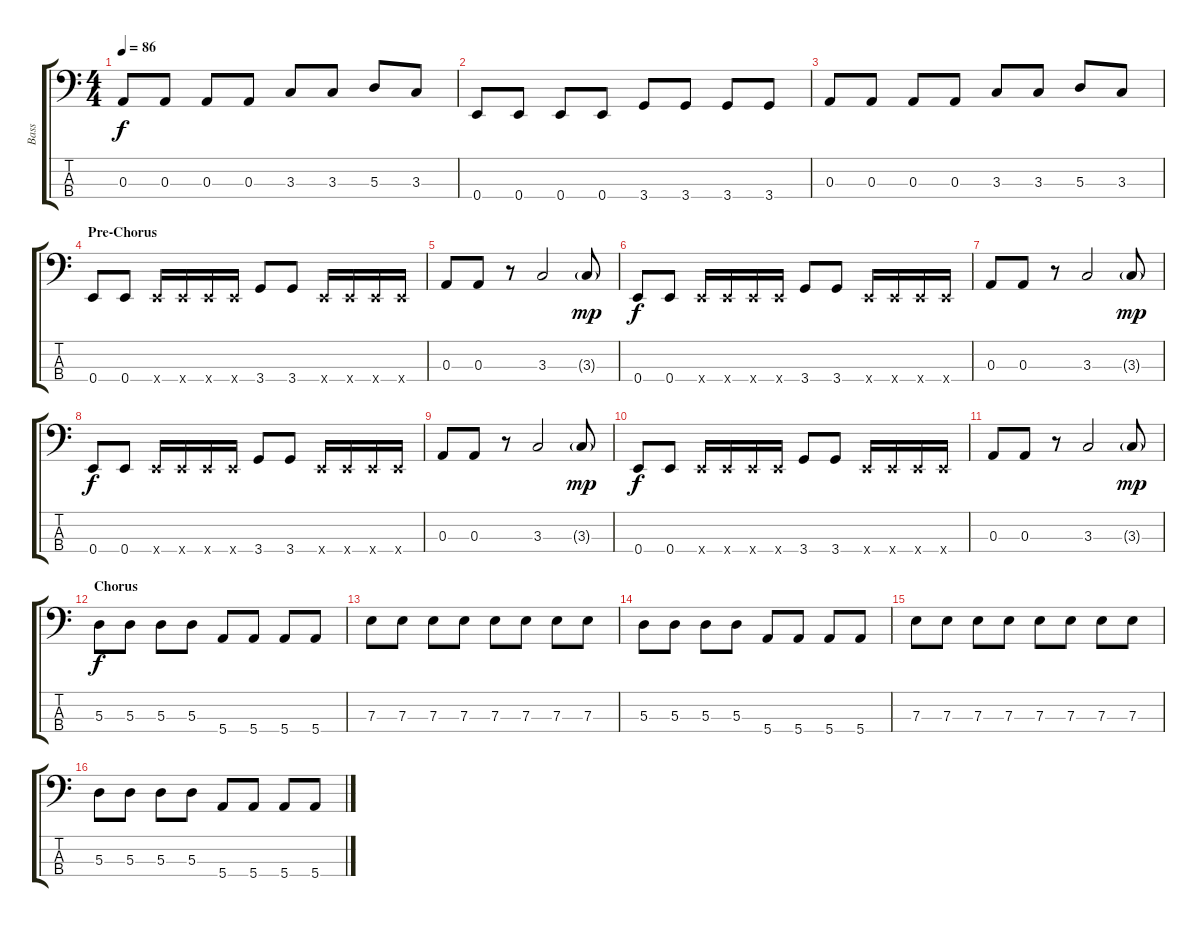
\track ("Bass" "Bass") {instrument electricbassfinger}
\staff {score tabs}
\tuning (G2 D2 A1 E1) {hide}
\ts (4 4)
\tempo 86
\clef f4
\ks c
0.3.8{dy f} 0.3.8 0.3.8 0.3.8 3.3.8 3.3.8 5.3.8 3.3.8 |
0.4.8 0.4.8 0.4.8 0.4.8 3.4.8 3.4.8 3.4.8 3.4.8 |
0.3.8 0.3.8 0.3.8 0.3.8 3.3.8 3.3.8 5.3.8 3.3.8 |
\section ("" "Pre-Chorus")
0.4.8 0.4.8 0.4{x}.16 0.4{x}.16 0.4{x}.16 0.4{x}.16 3.4.8 3.4.8 0.4{x}.16 0.4{x}.16 0.4{x}.16 0.4{x}.16 |
0.3.8 0.3.8 r.8 3.3.2 3.3{g}.8{dy mp} |
0.4.8{dy f} 0.4.8 0.4{x}.16 0.4{x}.16 0.4{x}.16 0.4{x}.16 3.4.8 3.4.8 0.4{x}.16 0.4{x}.16 0.4{x}.16 0.4{x}.16 |
0.3.8 0.3.8 r.8 3.3.2 3.3{g}.8{dy mp} |
0.4.8{dy f} 0.4.8 0.4{x}.16 0.4{x}.16 0.4{x}.16 0.4{x}.16 3.4.8 3.4.8 0.4{x}.16 0.4{x}.16 0.4{x}.16 0.4{x}.16 |
0.3.8 0.3.8 r.8 3.3.2 3.3{g}.8{dy mp} |
0.4.8{dy f} 0.4.8 0.4{x}.16 0.4{x}.16 0.4{x}.16 0.4{x}.16 3.4.8 3.4.8 0.4{x}.16 0.4{x}.16 0.4{x}.16 0.4{x}.16 |
0.3.8 0.3.8 r.8 3.3.2 3.3{g}.8{dy mp} |
\section ("" "Chorus")
5.3.8{dy f} 5.3.8 5.3.8 5.3.8 5.4.8 5.4.8 5.4.8 5.4.8 |
7.3.8 7.3.8 7.3.8 7.3.8 7.3.8 7.3.8 7.3.8 7.3.8 |
5.3.8 5.3.8 5.3.8 5.3.8 5.4.8 5.4.8 5.4.8 5.4.8 |
7.3.8 7.3.8 7.3.8 7.3.8 7.3.8 7.3.8 7.3.8 7.3.8 |
5.3.8 5.3.8 5.3.8 5.3.8 5.4.8 5.4.8 5.4.8 5.4.8
